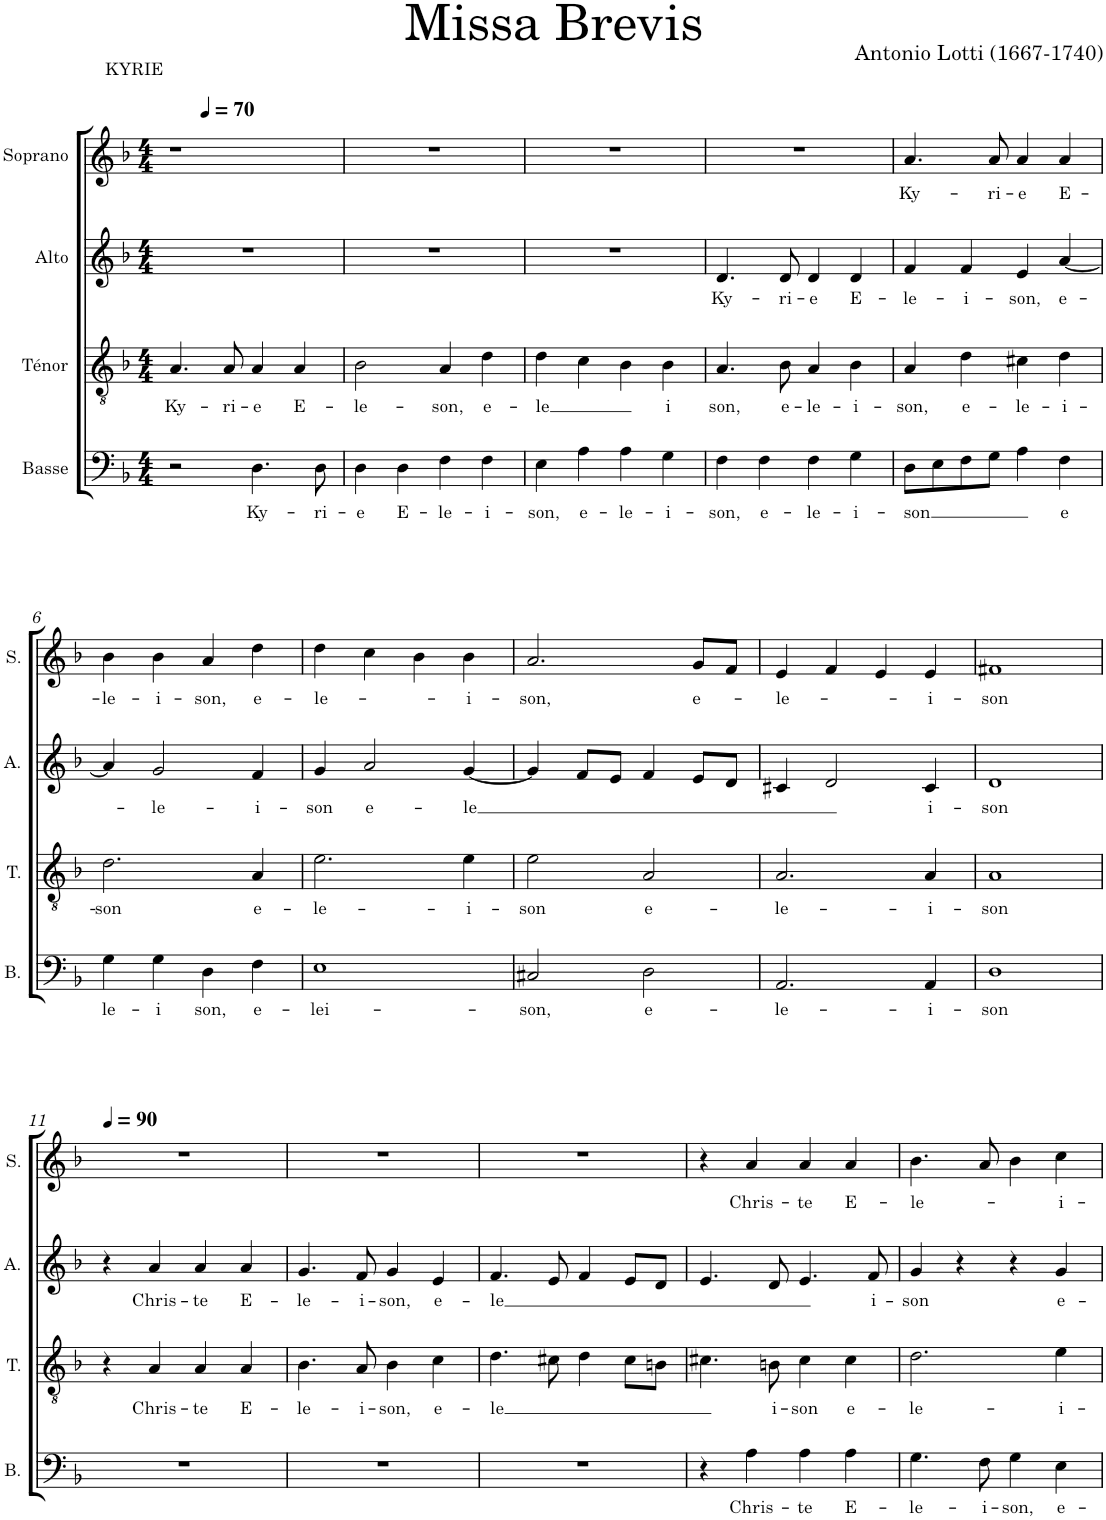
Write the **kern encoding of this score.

**kern	**text	**kern	**text	**kern	**text	**kern	**text
*part4	*part4	*part3	*part3	*part2	*part2	*part1	*part1
*staff4	*staff4	*staff3	*staff3	*staff2	*staff2	*staff1	*staff1
*I"Basse	*	*I"Ténor	*	*I"Alto	*	*I"Soprano	*
*I'B.	*	*I'T.	*	*I'A.	*	*I'S.	*
*clefF4	*	*clefGv2	*	*clefG2	*	*clefG2	*
*k[b-]	*	*k[b-]	*	*k[b-]	*	*k[b-]	*
*M4/4	*	*M4/4	*	*M4/4	*	*M4/4	*
*MM70	*	*MM70	*	*MM70	*	*MM70	*
=1	=1	=1	=1	=1	=1	=1	=1
!	!	!	!	!	!	!LO:TX:a:t=KYRIE	!
!	!	!	!LO:LY:b	!	!	!	!
2r	.	4.A/	Ky-	1r	.	1r	.
!	!	!	!LO:LY:b	!	!	!	!
.	.	8A/	-ri-	.	.	.	.
!	!LO:LY:b	!	!LO:LY:b	!	!	!	!
4.D\	Ky-	4A/	-e	.	.	.	.
!	!	!	!LO:LY:b	!	!	!	!
.	.	4A/	E-	.	.	.	.
!	!LO:LY:b	!	!	!	!	!	!
8D\	-ri-	.	.	.	.	.	.
=2	=2	=2	=2	=2	=2	=2	=2
!	!LO:LY:b	!	!LO:LY:b	!	!	!	!
4D\	-e	2B-\	-le-	1r	.	1r	.
!	!LO:LY:b	!	!	!	!	!	!
4D\	E-	.	.	.	.	.	.
!	!LO:LY:b	!	!LO:LY:b	!	!	!	!
4F\	-le-	4A/	-son,	.	.	.	.
!	!LO:LY:b	!	!LO:LY:b	!	!	!	!
4F\	-i-	4d\	e-	.	.	.	.
=3	=3	=3	=3	=3	=3	=3	=3
!	!LO:LY:b	!	!LO:LY:b	!	!	!	!
4E\	-son,	4d\	-le	1r	.	1r	.
!	!LO:LY:b	!	!	!	!	!	!
4A\	e-	4c\	.	.	.	.	.
!	!LO:LY:b	!	!	!	!	!	!
4A\	-le-	4B-\	.	.	.	.	.
!	!LO:LY:b	!	!LO:LY:b	!	!	!	!
4G\	-i-	4B-\	i	.	.	.	.
=4	=4	=4	=4	=4	=4	=4	=4
!	!LO:LY:b	!	!LO:LY:b	!	!LO:LY:b	!	!
4F\	-son,	4.A/	son,	4.d/	Ky-	1r	.
!	!LO:LY:b	!	!	!	!	!	!
4F\	e-	.	.	.	.	.	.
!	!	!	!LO:LY:b	!	!LO:LY:b	!	!
.	.	8B-\	e-	8d/	-ri-	.	.
!	!LO:LY:b	!	!LO:LY:b	!	!LO:LY:b	!	!
4F\	-le-	4A/	-le-	4d/	-e	.	.
!	!LO:LY:b	!	!LO:LY:b	!	!LO:LY:b	!	!
4G\	-i-	4B-\	-i-	4d/	E-	.	.
=5	=5	=5	=5	=5	=5	=5	=5
!	!LO:LY:b	!	!LO:LY:b	!	!LO:LY:b	!	!LO:LY:b
8D\L	-son	4A/	-son,	4f/	-le-	4.a/	Ky-
8E\	.	.	.	.	.	.	.
!	!	!	!LO:LY:b	!	!LO:LY:b	!	!
8F\	.	4d\	e-	4f/	-i-	.	.
!	!	!	!	!	!	!	!LO:LY:b
8G\J	.	.	.	.	.	8a/	-ri-
!	!	!	!LO:LY:b	!	!LO:LY:b	!	!LO:LY:b
4A\	.	4c#X\	-le-	4e/	-son,	4a/	-e
!	!LO:LY:b	!	!LO:LY:b	!	!LO:LY:b	!	!LO:LY:b
4F\	e	4d\	-i-	[4a/	-e-	4a/	E-
!!LO:LB:g=z
=6	=6	=6	=6	=6	=6	=6	=6
!	!LO:LY:b	!	!LO:LY:b	!	!	!	!LO:LY:b
4G\	le-	2.d\	-son	4a/]	.	4b-\	-le-
!	!LO:LY:b	!	!	!	!LO:LY:b	!	!LO:LY:b
4G\	-i	.	.	2g/	-le-	4b-\	-i-
!	!LO:LY:b	!	!	!	!	!	!LO:LY:b
4D\	-son,	.	.	.	.	4a/	-son,
!	!LO:LY:b	!	!LO:LY:b	!	!LO:LY:b	!	!LO:LY:b
4F\	e-	4A/	e-	4f/	-i-	4dd\	e-
=7	=7	=7	=7	=7	=7	=7	=7
!	!LO:LY:b	!	!LO:LY:b	!	!LO:LY:b	!	!LO:LY:b
1E	-lei-	2.e\	-le-	4g/	-son	4dd\	-le-
!	!	!	!	!	!LO:LY:b	!	!
.	.	.	.	2a/	e-	4cc\	.
.	.	.	.	.	.	4b-\	.
!	!	!	!LO:LY:b	!	!LO:LY:b	!	!LO:LY:b
.	.	4e\	-i-	[4g/	-le	4b-\	-i-
=8	=8	=8	=8	=8	=8	=8	=8
!	!LO:LY:b	!	!LO:LY:b	!	!	!	!LO:LY:b
2C#X/	-son,	2e\	-son	4g/]	.	2.a/	-son,
.	.	.	.	8f/L	.	.	.
.	.	.	.	8e/J	.	.	.
!	!LO:LY:b	!	!LO:LY:b	!	!	!	!
2D\	e-	2A/	e-	4f/	.	.	.
!	!	!	!	!	!	!	!LO:LY:b
.	.	.	.	8e/L	.	8g/L	e-
.	.	.	.	8d/J	.	8f/J	.
=9	=9	=9	=9	=9	=9	=9	=9
!	!LO:LY:b	!	!LO:LY:b	!	!	!	!LO:LY:b
2.AA/	-le-	2.A/	-le-	4c#X/	.	4e/	-le-
.	.	.	.	2d/	.	4f/	.
.	.	.	.	.	.	4e/	.
!	!LO:LY:b	!	!LO:LY:b	!	!LO:LY:b	!	!LO:LY:b
4AA/	-i-	4A/	-i-	4c#/	i-	4e/	-i-
=10	=10	=10	=10	=10	=10	=10	=10
!	!LO:LY:b	!	!LO:LY:b	!	!LO:LY:b	!	!LO:LY:b
1D	-son	1A	-son	1d	-son	1f#X	-son
!!LO:LB:g=z
=11	=11	=11	=11	=11	=11	=11	=11
*	*	*	*	*	*	*MM90	*
1r	.	4r	.	4r	.	1r	.
!	!	!	!LO:LY:b	!	!LO:LY:b	!	!
.	.	4A/	Chris-	4a/	Chris-	.	.
!	!	!	!LO:LY:b	!	!LO:LY:b	!	!
.	.	4A/	-te	4a/	-te	.	.
!	!	!	!LO:LY:b	!	!LO:LY:b	!	!
.	.	4A/	E-	4a/	E-	.	.
=12	=12	=12	=12	=12	=12	=12	=12
!	!	!	!LO:LY:b	!	!LO:LY:b	!	!
1r	.	4.B-\	-le-	4.g/	-le-	1r	.
!	!	!	!LO:LY:b	!	!LO:LY:b	!	!
.	.	8A/	-i-	8f/	-i-	.	.
!	!	!	!LO:LY:b	!	!LO:LY:b	!	!
.	.	4B-\	-son,	4g/	-son,	.	.
!	!	!	!LO:LY:b	!	!LO:LY:b	!	!
.	.	4c\	e-	4e/	e-	.	.
=13	=13	=13	=13	=13	=13	=13	=13
!	!	!	!LO:LY:b	!	!LO:LY:b	!	!
1r	.	4.d\	-le	4.f/	-le	1r	.
.	.	8c#X\	.	8e/	.	.	.
.	.	4d\	.	4f/	.	.	.
.	.	8c#\L	.	8e/L	.	.	.
.	.	8Bn\J	.	8d/J	.	.	.
=14	=14	=14	=14	=14	=14	=14	=14
4r	.	4.c#X\	.	4.e/	.	4r	.
!	!LO:LY:b	!	!	!	!	!	!LO:LY:b
4A\	Chris-	.	.	.	.	4a/	Chris-
!	!	!	!LO:LY:b	!	!	!	!
.	.	8Bn\	i-	8d/	.	.	.
!	!LO:LY:b	!	!LO:LY:b	!	!	!	!LO:LY:b
4A\	-te	4c#\	-son	4.e/	.	4a/	-te
!	!LO:LY:b	!	!LO:LY:b	!	!	!	!LO:LY:b
4A\	E-	4c#\	e-	.	.	4a/	E-
!	!	!	!	!	!LO:LY:b	!	!
.	.	.	.	8f/	i-	.	.
=15	=15	=15	=15	=15	=15	=15	=15
!	!LO:LY:b	!	!LO:LY:b	!	!LO:LY:b	!	!LO:LY:b
4.G\	-le-	2.d\	-le-	4g/	-son	4.b-\	-le-
.	.	.	.	4r	.	.	.
!	!LO:LY:b	!	!	!	!	!	!
8F\	-i-	.	.	.	.	8a/	.
!	!LO:LY:b	!	!	!	!	!	!
4G\	-son,	.	.	4r	.	4b-\	.
!	!LO:LY:b	!	!LO:LY:b	!	!LO:LY:b	!	!LO:LY:b
4E\	e-	4e\	-i-	4g/	e-	4cc\	-i-
=	=	=	=	=	=	=	=
*-	*-	*-	*-	*-	*-	*-	*-
